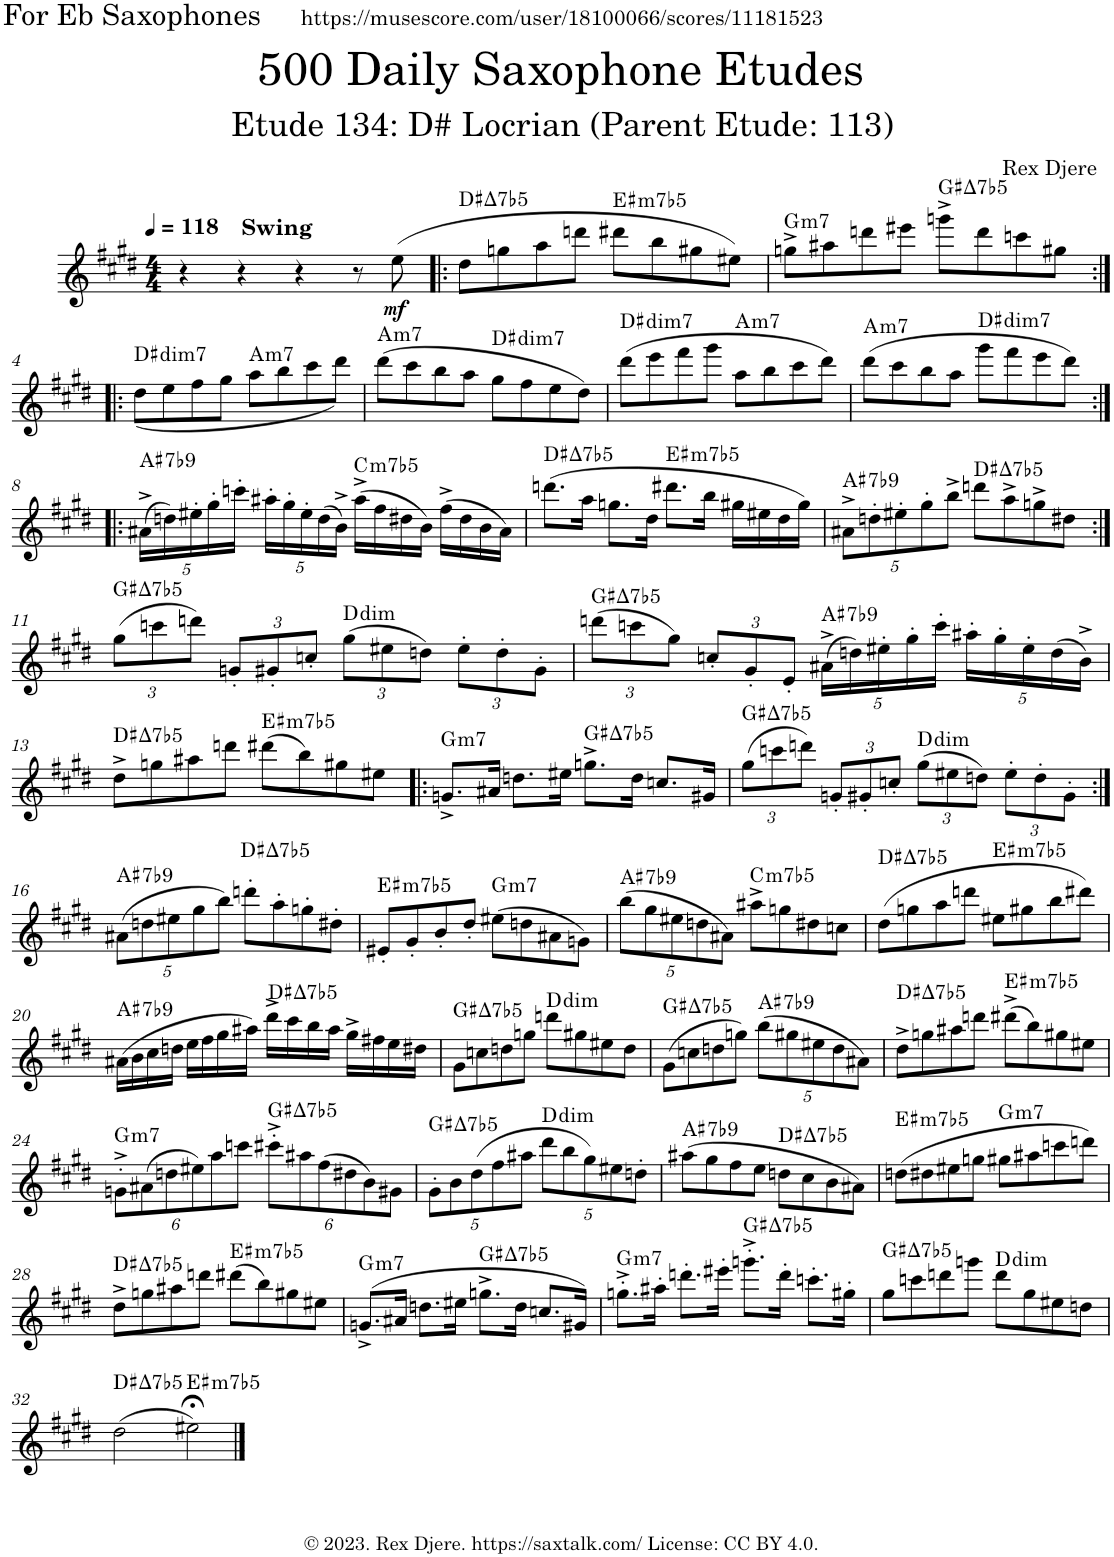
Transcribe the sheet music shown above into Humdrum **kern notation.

**kern	**dynam	**harte
*part1	*part1	*part1
*staff1	*staff1	*
*I"Alto Saxophone	*	*
*I'A. Sax.	*	*
*clefG2	*	*
*Trd5c9	*	*
*k[f#c#g#d#]	*	*
*M4/4	*	*
*MM118	*	*
=1	=1	=1
!LO:TX:a:B:t=Swing	!	!
4r	.	.
4r	.	.
4r	.	.
8r	.	.
!	!LO:DY:b	!
(8ee\	mf	.
=2!|:	=2!|:	=2!|:
!	!	!LO:H:kt=7
8dd#\L	.	D#:(3,b5,7)
8ggn\	.	.
8aa\	.	.
8dddn\J	.	.
!	!	!LO:H:kt=m7b5
8ddd#X\L	.	E#:hdim7
8bb\	.	.
8gg#X\	.	.
8ee#X\J)	.	.
=3	=3	=3
!	!	!LO:H:kt=m7
8ggn^\L	.	G:min7
8aa#X\	.	.
8dddn\	.	.
8eee#X\J	.	.
!	!	!LO:H:kt=7
8gggn^\L	.	G#:(3,b5,7)
8ddd\	.	.
8cccn\	.	.
8gg#X\J	.	.
!!LO:LB:g=z
=4:|!|:	=4:|!|:	=4:|!|:
!	!	!LO:H:kt=dim7
(<8dd#\L	.	D#:dim7
8ee\	.	.
8ff#\	.	.
8gg#\J	.	.
!	!	!LO:H:kt=m7
8aa\L	.	A:min7
8bb\	.	.
8ccc#\	.	.
8ddd#\J)	.	.
=5	=5	=5
!	!	!LO:H:kt=m7
(8ddd#\L	.	A:min7
8ccc#\	.	.
8bb\	.	.
8aa\J	.	.
!	!	!LO:H:kt=dim7
8gg#\L	.	D#:dim7
8ff#\	.	.
8ee\	.	.
8dd#\J)	.	.
=6	=6	=6
!	!	!LO:H:kt=dim7
(8ddd#\L	.	D#:dim7
8eee\	.	.
8fff#\	.	.
8ggg#\J	.	.
!	!	!LO:H:kt=m7
8aa\L	.	A:min7
8bb\	.	.
8ccc#\	.	.
8ddd#\J)	.	.
=7	=7	=7
!	!	!LO:H:kt=m7
(8ddd#\L	.	A:min7
8ccc#\	.	.
8bb\	.	.
8aa\J	.	.
!	!	!LO:H:kt=dim7
8ggg#\L	.	D#:dim7
8fff#\	.	.
8eee\	.	.
8ddd#\J)	.	.
!!LO:LB:g=z
=8:|!|:	=8:|!|:	=8:|!|:
*Xbrackettup	*	*
!	!	!LO:H:kt=7
(20a#X^\LL	.	A#:7(b9)
20ddn\)	.	.
20ee#X'\	.	.
20gg#'\	.	.
20cccn'\JJ	.	.
20aa#X'\LL	.	.
20gg#'\	.	.
20ee#'\	.	.
(20dd\	.	.
20b^\JJ)	.	.
!	!	!LO:H:kt=m7b5
(16aa#^\LL	.	C:hdim7
16ff#\	.	.
16dd#X\	.	.
16b\JJ)	.	.
(16ff#^\LL	.	.
16dd#\	.	.
16b\	.	.
16a#\JJ)	.	.
=9	=9	=9
!	!	!LO:H:kt=7
(8.dddn\L	.	D#:(3,b5,7)
16aa\Jk	.	.
8.ggn\L	.	.
16dd#\Jk	.	.
!	!	!LO:H:kt=m7b5
8.ddd#X\L	.	E#:hdim7
16bb\Jk	.	.
16gg#X\LL	.	.
16ee#X\	.	.
16dd#\	.	.
16gg#\JJ)	.	.
=10	=10	=10
!	!	!LO:H:kt=7
10a#X^\L	.	A#:7(b9)
10ddn'\	.	.
10ee#X'\	.	.
10gg#'\	.	.
10bb^\J	.	.
!	!	!LO:H:kt=7
8dddn\L	.	D#:(3,b5,7)
8aa^\	.	.
8ggn^\	.	.
8dd#X\J	.	.
!!LO:LB:g=z
=11:|!	=11:|!	=11:|!
!	!	!LO:H:kt=7
(12gg#\L	.	G#:(3,b5,7)
12cccn\	.	.
12dddn\J)	.	.
12gn'/L	.	.
12g#X'/	.	.
12ccn'/J	.	.
!	!	!LO:H:kt=dim
(12gg#\L	.	D:dim
12ee#X\	.	.
12ddn\J)	.	.
12ee#'\L	.	.
12dd'\	.	.
12g#'\J	.	.
=12	=12	=12
!	!	!LO:H:kt=7
(12dddn\L	.	G#:(3,b5,7)
12cccn\	.	.
12gg#\J)	.	.
12ccn'/L	.	.
12g#'/	.	.
12e'/J	.	.
!	!	!LO:H:kt=7
(20a#X^\LL	.	A#:7(b9)
20ddn\)	.	.
20ee#X'\	.	.
20gg#'\	.	.
20ccc'\JJ	.	.
20aa#X'\LL	.	.
20gg#'\	.	.
20ee#'\	.	.
(20dd\	.	.
20b^\JJ)	.	.
!!LO:LB:g=z
=13	=13	=13
!	!	!LO:H:kt=7
8dd#^\L	.	D#:(3,b5,7)
8ggn\	.	.
8aa#X\	.	.
8dddn\J	.	.
!	!	!LO:H:kt=m7b5
(8ddd#X\L	.	E#:hdim7
8bb\)	.	.
8gg#X\	.	.
8ee#X\J	.	.
=14!|:	=14!|:	=14!|:
!	!	!LO:H:kt=m7
8.gn^/L	.	G:min7
16a#X/Jk	.	.
8.ddn\L	.	.
16ee#X\Jk	.	.
!	!	!LO:H:kt=7
8.ggn^\L	.	G#:(3,b5,7)
16dd\Jk	.	.
8.ccn/L	.	.
16g#X/Jk	.	.
=15	=15	=15
!	!	!LO:H:kt=7
(12gg#\L	.	G#:(3,b5,7)
12cccn\	.	.
12dddn\J)	.	.
12gn'/L	.	.
12g#X'/	.	.
12ccn'/J	.	.
!	!	!LO:H:kt=dim
(12gg#\L	.	D:dim
12ee#X\	.	.
12ddn\J)	.	.
12ee#'\L	.	.
12dd'\	.	.
12g#'\J	.	.
!!LO:LB:g=z
=16:|!	=16:|!	=16:|!
!	!	!LO:H:kt=7
(10a#X\L	.	A#:7(b9)
10ddn\	.	.
10ee#X\	.	.
10gg#\	.	.
10bb\J)	.	.
!	!	!LO:H:kt=7
8dddn'\L	.	D#:(3,b5,7)
8aa'\	.	.
8ggn'\	.	.
8dd#X'\J	.	.
=17	=17	=17
!	!	!LO:H:kt=m7b5
8e#X'/L	.	E#:hdim7
8g#'/	.	.
8b'/	.	.
8dd#'/J	.	.
!	!	!LO:H:kt=m7
(8ee#X\L	.	G:min7
8ddn\	.	.
8a#X\	.	.
8gn\J)	.	.
=18	=18	=18
!	!	!LO:H:kt=7
(10bb\L	.	A#:7(b9)
10gg#\	.	.
10ee#X\	.	.
10ddn\	.	.
10a#X\J)	.	.
!	!	!LO:H:kt=m7b5
8aa#X^\L	.	C:hdim7
8ggn\	.	.
8dd#X\	.	.
8ccn\J	.	.
=19	=19	=19
!	!	!LO:H:kt=7
(8dd#\L	.	D#:(3,b5,7)
8ggn\	.	.
8aa\	.	.
8dddn\J	.	.
!	!	!LO:H:kt=m7b5
8ee#X\L	.	E#:hdim7
8gg#X\	.	.
8bb\	.	.
8ddd#X\J)	.	.
!!LO:LB:g=z
=20	=20	=20
!	!	!LO:H:kt=7
(16a#X\LL	.	A#:7(b9)
16b\	.	.
16cc#\	.	.
16ddn\JJ	.	.
16ee\LL	.	.
16ff#\	.	.
16gg#\	.	.
16aa#X\JJ)	.	.
!	!	!LO:H:kt=7
16ddd#^\LL	.	D#:(3,b5,7)
16ccc#\	.	.
16bb\	.	.
16aa#\JJ	.	.
16gg#^\LL	.	.
16ff#X\	.	.
16ee\	.	.
16dd#X\JJ	.	.
=21	=21	=21
!	!	!LO:H:kt=7
8g#\L	.	G#:(3,b5,7)
8ccn\	.	.
8ddn\	.	.
8ggn\J	.	.
!	!	!LO:H:kt=dim
8dddn\L	.	D:dim
8gg#X\	.	.
8ee#X\	.	.
8dd\J	.	.
=22	=22	=22
!	!	!LO:H:kt=7
(8g#\L	.	G#:(3,b5,7)
8ccn\	.	.
8ddn\	.	.
8ggn\J)	.	.
!	!	!LO:H:kt=7
(10bb\L	.	A#:7(b9)
10gg#X\	.	.
10ee#X\	.	.
10dd\	.	.
10a#X\J)	.	.
=23	=23	=23
!	!	!LO:H:kt=7
8dd#^\L	.	D#:(3,b5,7)
8ggn\	.	.
8aa#X\	.	.
8dddn\J	.	.
!	!	!LO:H:kt=m7b5
(8ddd#X^\L	.	E#:hdim7
8bb\)	.	.
8gg#X\	.	.
8ee#X\J	.	.
!!LO:LB:g=z
=24	=24	=24
!	!	!LO:H:kt=m7
12gn'^\L	.	G:min7
(12a#X\	.	.
12ddn\	.	.
12ee#X\)	.	.
12aa\	.	.
12cccn\J	.	.
!	!	!LO:H:kt=7
12ccc#X'^\L	.	G#:(3,b5,7)
12aa#X\	.	.
(12ff#\	.	.
12dd#X\	.	.
12b\)	.	.
12g#X\J	.	.
=25	=25	=25
!	!	!LO:H:kt=7
10g#'\L	.	G#:(3,b5,7)
10b\	.	.
(10dd#\	.	.
10ff#\	.	.
10aa#X\J	.	.
!	!	!LO:H:kt=dim
10ddd#\L	.	D:dim
10bb\	.	.
10gg#\)	.	.
10ee#X\	.	.
10ddn'\J	.	.
=26	=26	=26
!	!	!LO:H:kt=7
(8aa#X\L	.	A#:7(b9)
8gg#\	.	.
8ff#\	.	.
8ee\J	.	.
!	!	!LO:H:kt=7
8ddn\L	.	D#:(3,b5,7)
8cc#\	.	.
8b\	.	.
8a#X\J)	.	.
=27	=27	=27
!	!	!LO:H:kt=m7b5
(8ddn\L	.	E#:hdim7
8dd#X\	.	.
8ee#X\	.	.
8ggn\J	.	.
!	!	!LO:H:kt=m7
8gg#X\L	.	G:min7
8aa#X\	.	.
8cccn\	.	.
8dddn\J)	.	.
!!LO:LB:g=z
=28	=28	=28
!	!	!LO:H:kt=7
8dd#^\L	.	D#:(3,b5,7)
8ggn\	.	.
8aa#X\	.	.
8dddn\J	.	.
!	!	!LO:H:kt=m7b5
(8ddd#X\L	.	E#:hdim7
8bb\)	.	.
8gg#X\	.	.
8ee#X\J	.	.
=29	=29	=29
!	!	!LO:H:kt=m7
(8.gn^/L	.	G:min7
16a#X/Jk	.	.
8.ddn\L	.	.
16ee#X\Jk	.	.
!	!	!LO:H:kt=7
8.ggn^\L	.	G#:(3,b5,7)
16dd\Jk	.	.
8.ccn/L	.	.
16g#X/Jk)	.	.
=30	=30	=30
!	!	!LO:H:kt=m7
8.ggn'^\L	.	G:min7
16aa#X'\Jk	.	.
8.dddn'\L	.	.
16eee#X'\Jk	.	.
!	!	!LO:H:kt=7
8.gggn'^\L	.	G#:(3,b5,7)
16ddd'\Jk	.	.
8.cccn'\L	.	.
16gg#X'\Jk	.	.
=31	=31	=31
!	!	!LO:H:kt=7
8gg#\L	.	G#:(3,b5,7)
8cccn\	.	.
8dddn\	.	.
8gggn\J	.	.
!	!	!LO:H:kt=dim
8ddd\L	.	D:dim
8gg#\	.	.
8ee#X\	.	.
8ddn\J	.	.
!!LO:LB:g=z
=32	=32	=32
!	!	!LO:H:kt=7
(2dd#\	.	D#:(3,b5,7)
!	!	!LO:H:kt=m7b5
2ee#X;<\)	.	E#:hdim7
==	==	==
*-	*-	*-
